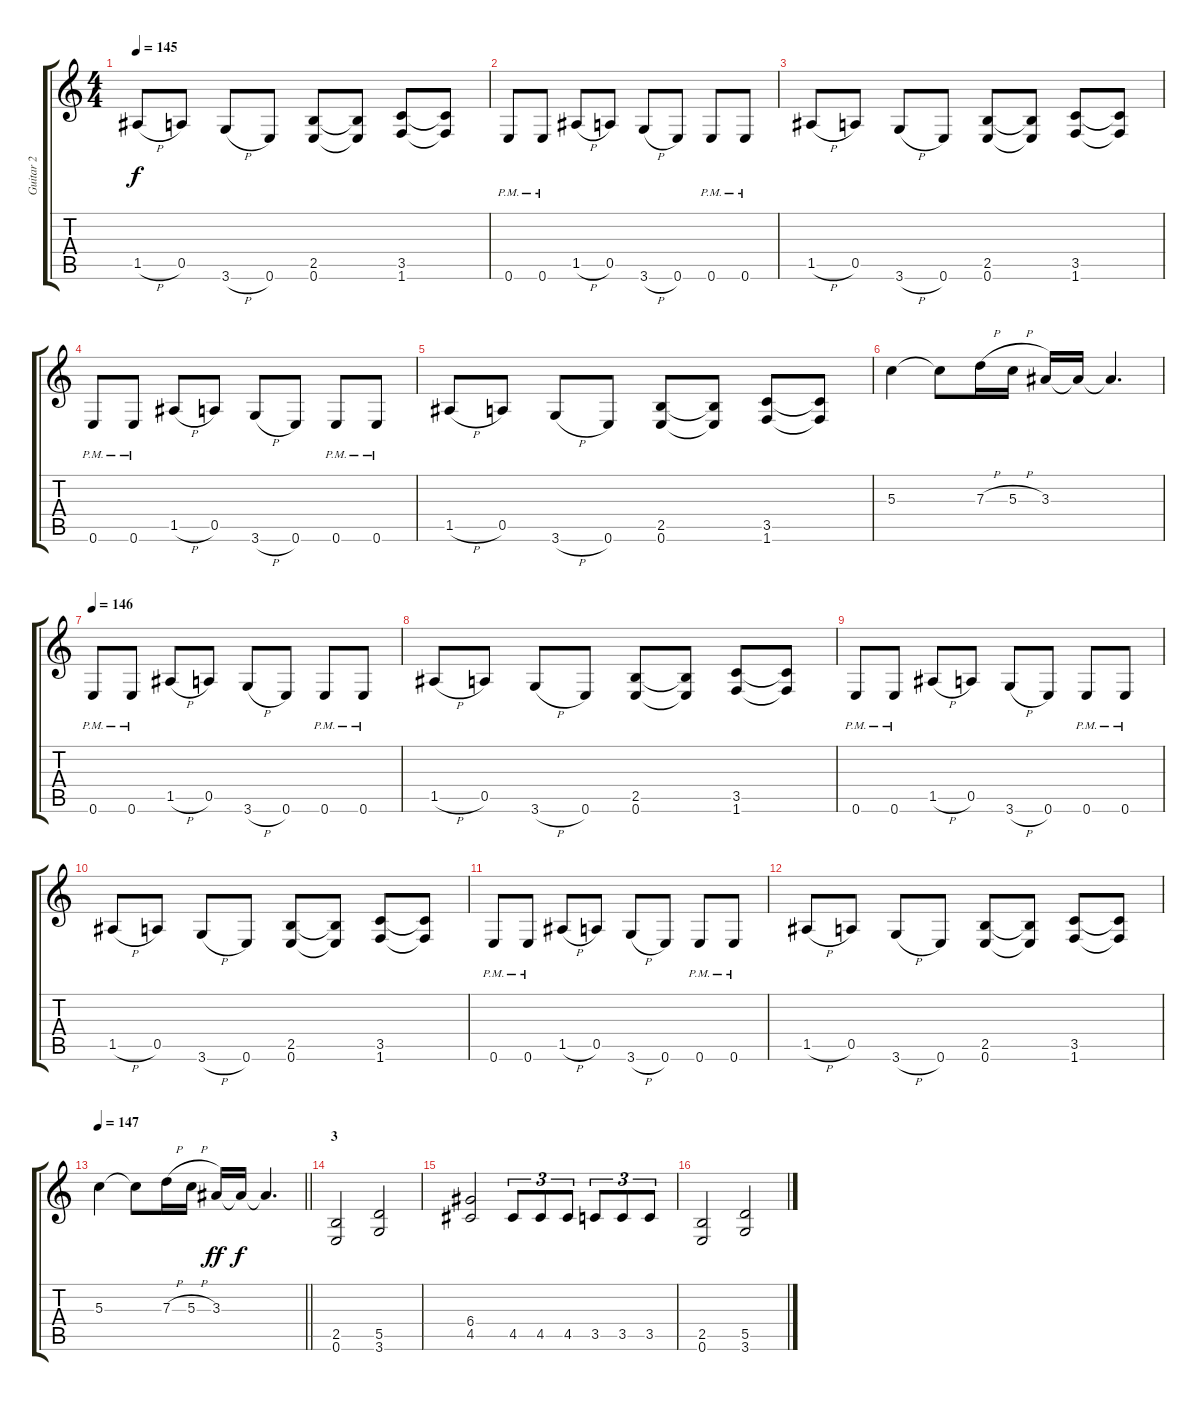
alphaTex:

\track ("Guitar 2" "Guitar 2") {instrument distortionguitar}
\staff {score tabs}
\tuning (E4 B3 G3 D3 A2 E2) {hide}
\ts (4 4)
\tempo 145
\clef g2
\ks c
1.5{h}.8{dy f} 0.5.8 3.6{h}.8 0.6.8 (2.5 0.6).8 (2.5{t} 0.6{t}).8 (3.5 1.6).8 (3.5{t} 1.6{t}).8 |
0.6{pm}.8 0.6{pm}.8 1.5{h}.8 0.5.8 3.6{h}.8 0.6.8 0.6{pm}.8 0.6{pm}.8 |
1.5{h}.8 0.5.8 3.6{h}.8 0.6.8 (2.5 0.6).8 (2.5{t} 0.6{t}).8 (3.5 1.6).8 (3.5{t} 1.6{t}).8 |
0.6{pm}.8 0.6{pm}.8 1.5{h}.8 0.5.8 3.6{h}.8 0.6.8 0.6{pm}.8 0.6{pm}.8 |
1.5{h}.8 0.5.8 3.6{h}.8 0.6.8 (2.5 0.6).8 (2.5{t} 0.6{t}).8 (3.5 1.6).8 (3.5{t} 1.6{t}).8 |
5.3.4 5.3{t}.8 7.3{h}.16 5.3{h}.16 3.3.16 3.3{t}.16 3.3{t}.4{d} |
\tempo 146
0.6{pm}.8 0.6{pm}.8 1.5{h}.8 0.5.8 3.6{h}.8 0.6.8 0.6{pm}.8 0.6{pm}.8 |
1.5{h}.8 0.5.8 3.6{h}.8 0.6.8 (2.5 0.6).8 (2.5{t} 0.6{t}).8 (3.5 1.6).8 (3.5{t} 1.6{t}).8 |
0.6{pm}.8 0.6{pm}.8 1.5{h}.8 0.5.8 3.6{h}.8 0.6.8 0.6{pm}.8 0.6{pm}.8 |
1.5{h}.8 0.5.8 3.6{h}.8 0.6.8 (2.5 0.6).8 (2.5{t} 0.6{t}).8 (3.5 1.6).8 (3.5{t} 1.6{t}).8 |
0.6{pm}.8 0.6{pm}.8 1.5{h}.8 0.5.8 3.6{h}.8 0.6.8 0.6{pm}.8 0.6{pm}.8 |
1.5{h}.8 0.5.8 3.6{h}.8 0.6.8 (2.5 0.6).8 (2.5{t} 0.6{t}).8 (3.5 1.6).8 (3.5{t} 1.6{t}).8 |
\tempo 147
\barLineRight lightlight
5.3.4 5.3{t}.8 7.3{h}.16 5.3{h}.16 3.3.16{dy ff} 3.3{t}.16{dy f} 3.3{t}.4{d} |
\section ("" "3")
(2.5 0.6).2 (5.5 3.6).2 |
(6.4 4.5).2 4.5.8{tu (3 2)} 4.5.8{tu (3 2)} 4.5.8{tu (3 2)} 3.5.8{tu (3 2)} 3.5.8{tu (3 2)} 3.5.8{tu (3 2)} |
(2.5 0.6).2 (5.5 3.6).2
